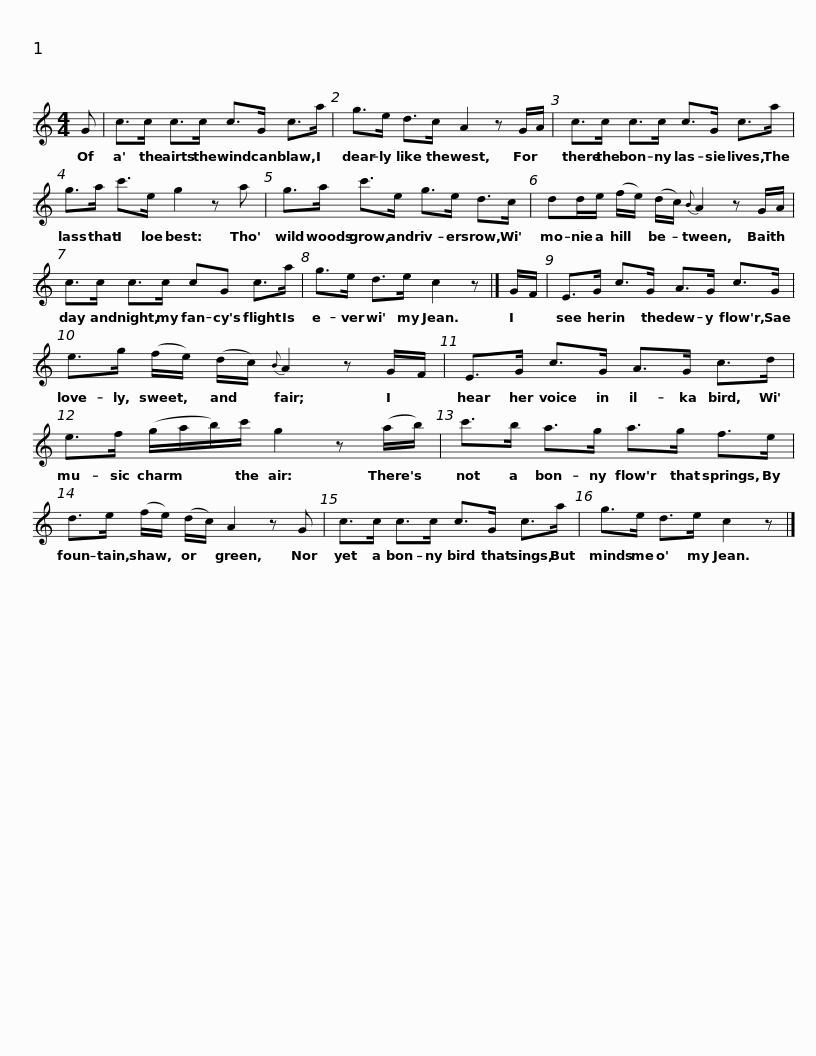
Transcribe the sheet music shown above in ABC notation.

X:1
L:1/8
M:4/4
I:linebreak $
K:C
V:1 treble
V:1
 G | c>c c>c c>G c>a | g>e d>c A2 z G/A/ | c>c c>c c>G c>a |$ g>a c'>e g2 z a | %5
 g>a c'>e g>e d>c | dd/e/ (f/e/) (d/c/){B} A2 z G/A/ |$ c>c c>c cG c>a | g>e d>e c2 z |] G/F/ | %10
 E>G c>G A>G c>G |$ e>g (f/e/) (d/c/){B} A2 z G/F/ | E>G c>G A>G c>d | e>f (g/a/b/)c'/ g2 z (a/b/) |$ c'>b a>g a>g f>e | %15
 d>e (f/e/) (d/c/) A2 z G | c>c c>c c>G c>a |$ g>e d>e c2 z |] %18
